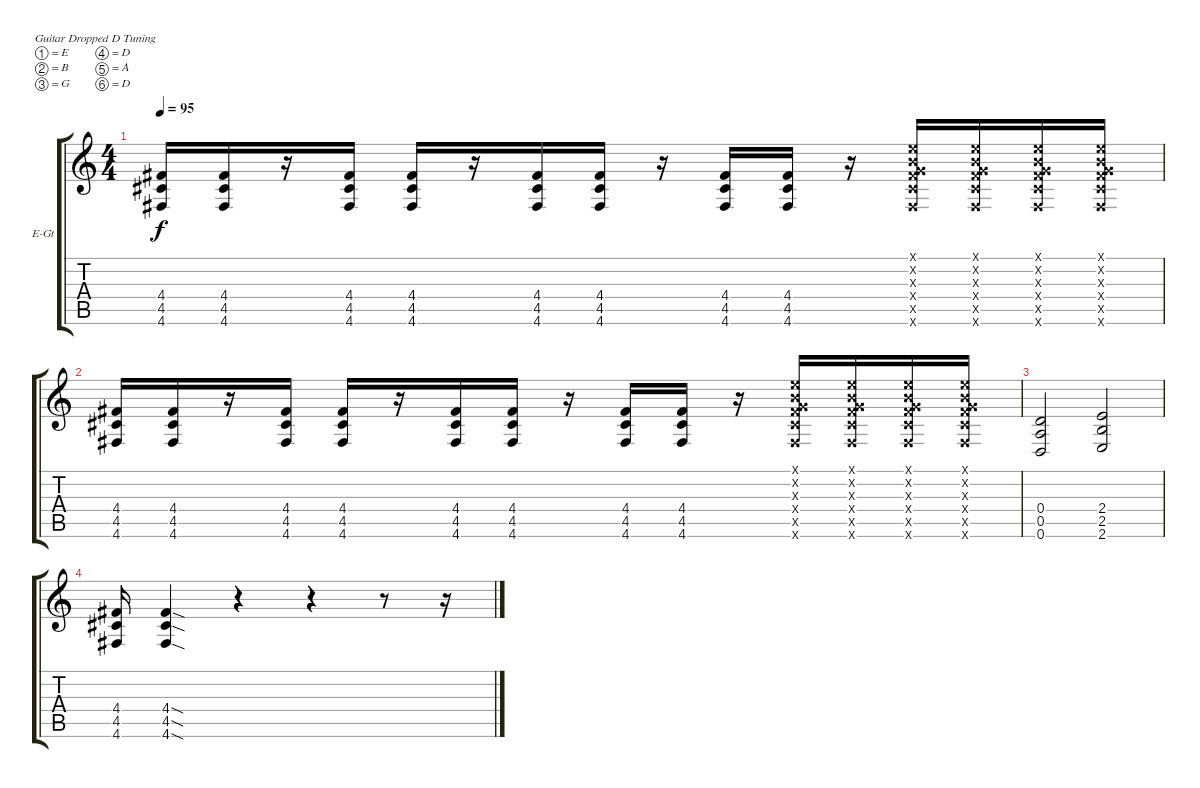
\bracketExtendMode groupsimilarinstruments
\firstSystemTrackNameOrientation horizontal
\otherSystemsTrackNameOrientation horizontal
\track ("Alex" "E-Gt") {instrument distortionguitar}
\staff {score tabs}
\tuning (E4 B3 G3 D3 A2 D2)
\ts (4 4)
\tempo 95
\clef g2
\ks c
(4.4 4.5 4.6).16{dy f} (4.4 4.5 4.6).16 r.16 (4.4 4.5 4.6).16 (4.4 4.5 4.6).16 r.16 (4.4 4.5 4.6).16 (4.4 4.5 4.6).16 r.16 (4.4 4.5 4.6).16 (4.4 4.5 4.6).16 r.16 (0.1{x} 0.2{x} 0.3{x} 4.4{x} 4.5{x} 4.6{x}).16 (0.1{x} 0.2{x} 0.3{x} 4.4{x} 4.5{x} 4.6{x}).16 (0.1{x} 0.2{x} 0.3{x} 4.4{x} 4.5{x} 4.6{x}).16 (0.1{x} 0.2{x} 0.3{x} 4.4{x} 4.5{x} 4.6{x}).16 |
(4.4 4.5 4.6).16 (4.4 4.5 4.6).16 r.16 (4.4 4.5 4.6).16 (4.4 4.5 4.6).16 r.16 (4.4 4.5 4.6).16 (4.4 4.5 4.6).16 r.16 (4.4 4.5 4.6).16 (4.4 4.5 4.6).16 r.16 (0.1{x} 0.2{x} 0.3{x} 4.4{x} 4.5{x} 4.6{x}).16 (0.1{x} 0.2{x} 0.3{x} 4.4{x} 4.5{x} 4.6{x}).16 (0.1{x} 0.2{x} 0.3{x} 4.4{x} 4.5{x} 4.6{x}).16 (0.1{x} 0.2{x} 0.3{x} 4.4{x} 4.5{x} 4.6{x}).16 |
(0.4 0.5 0.6).2 (2.4 2.5 2.6).2 |
(4.4 4.5 4.6).16 (4.4{sod} 4.5{sod} 4.6{sod}).4 r.4 r.4 r.8 r.16
